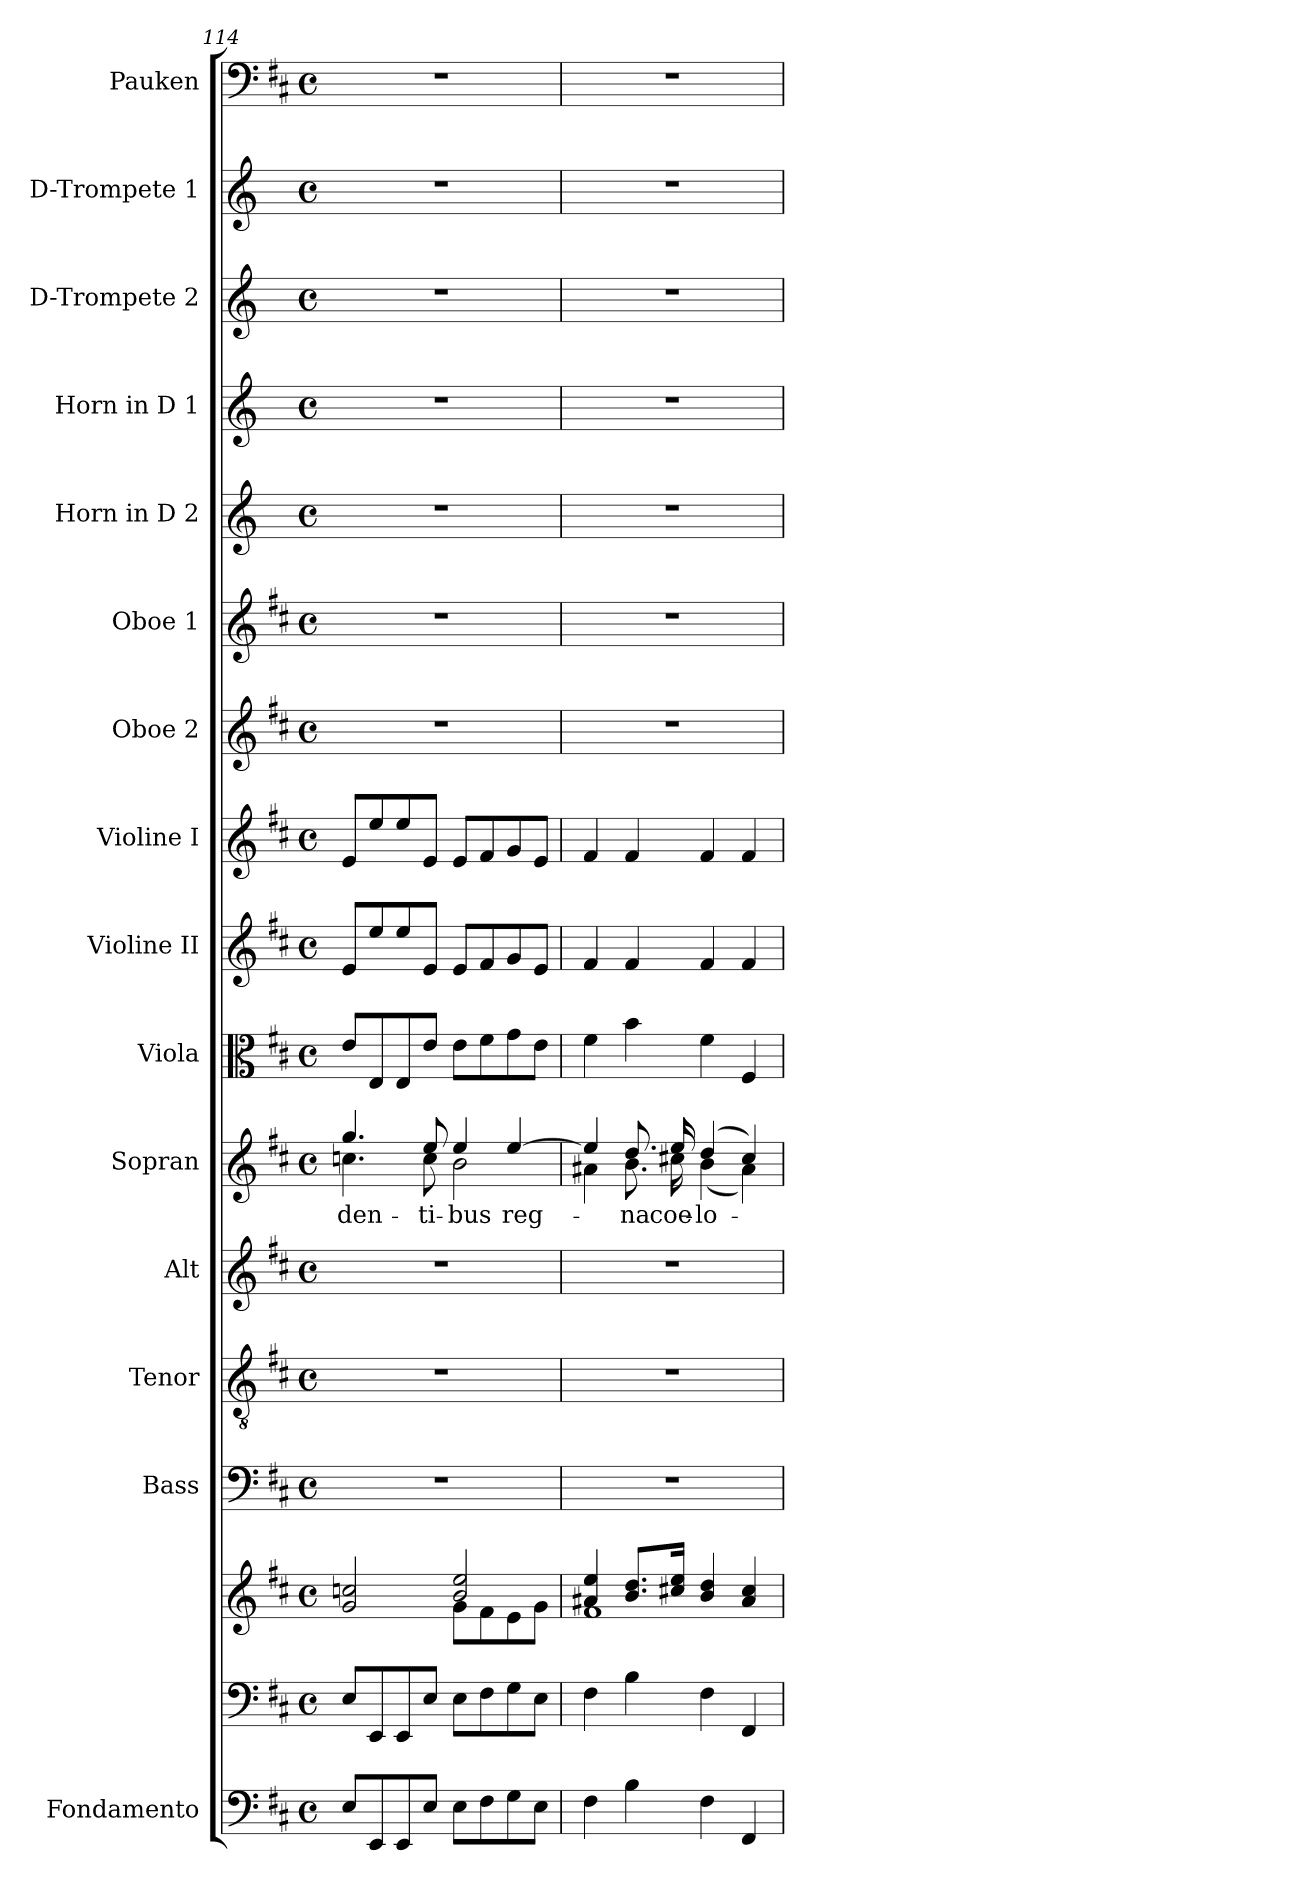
**kern	**kern	**kern	**kern	**kern	**kern	**kern	**text	**kern	**kern	**kern	**kern	**kern	**kern	**kern	**kern	**kern	**kern
*part16	*part15	*part15	*part14	*part13	*part12	*part11	*part11	*part10	*part9	*part8	*part7	*part6	*part5	*part4	*part3	*part2	*part1
*staff17	*staff16	*staff15	*staff14	*staff13	*staff12	*staff11	*staff11	*staff10	*staff9	*staff8	*staff7	*staff6	*staff5	*staff4	*staff3	*staff2	*staff1
*I"Fondamento	*	*	*I"Bass	*I"Tenor	*I"Alt	*I"Sopran	*	*I"Viola	*I"Violine II	*I"Violine I	*I"Oboe 2	*I"Oboe 1	*I"Horn in D 2	*I"Horn in D 1	*I"D-Trompete 2	*I"D-Trompete 1	*I"Pauken
*I'F.	*	*	*I'B.	*I'T.	*I'A.	*I'S.	*	*I'Vla.	*I'Vl. II	*I'Vl. I	*I'Ob. 2	*I'Ob. 1	*	*	*I'D Trp. 2	*I'D Trp. 1	*I'Pk.
*clefF4	*clefF4	*clefG2	*clefF4	*clefGv2	*clefG2	*clefG2	*	*clefC3	*clefG2	*clefG2	*clefG2	*clefG2	*clefG2	*clefG2	*clefG2	*clefG2	*clefF4
*ITrd7c12	*	*	*	*	*	*	*	*	*	*	*	*	*ITrd6c10	*ITrd6c10	*ITrd-1c-2	*ITrd-1c-2	*
*k[f#c#]	*k[f#c#]	*k[f#c#]	*k[f#c#]	*k[f#c#]	*k[f#c#]	*k[f#c#]	*	*k[f#c#]	*k[f#c#]	*k[f#c#]	*k[f#c#]	*k[f#c#]	*k[f#c#]	*k[f#c#]	*k[f#c#]	*k[f#c#]	*k[f#c#]
*D:	*D:	*D:	*D:	*D:	*D:	*D:	*	*D:	*D:	*D:	*D:	*D:	*D:	*D:	*D:	*D:	*D:
*M4/4	*M4/4	*M4/4	*M4/4	*M4/4	*M4/4	*M4/4	*	*M4/4	*M4/4	*M4/4	*M4/4	*M4/4	*M4/4	*M4/4	*M4/4	*M4/4	*M4/4
*met(c)	*met(c)	*met(c)	*met(c)	*met(c)	*met(c)	*met(c)	*	*met(c)	*met(c)	*met(c)	*met(c)	*met(c)	*met(c)	*met(c)	*met(c)	*met(c)	*met(c)
=114	=114	=114	=114	=114	=114	=114	=114	=114	=114	=114	=114	=114	=114	=114	=114	=114	=114
*	*	*^	*	*	*	*	*	*	*	*	*	*	*	*	*	*	*
!	!	!	!	!	!	!	!	!LO:LY:b	!	!	!	!	!	!	!	!	!	!
*	*	*	*	*	*	*	*^	*	*	*	*	*	*	*	*	*	*	*
8EE/L	8E/L	2g/ 2ccn/	2ryy	1r	1r	1r	4.gg/	4.ccn\	-den-	8e/L	8e/L	8e/L	1r	1r	1r	1r	1r	1r	1r
8EEE/	8EE/	.	.	.	.	.	.	.	.	8E/	8ee/	8ee/	.	.	.	.	.	.	.
8EEE/	8EE/	.	.	.	.	.	.	.	.	8E/	8ee/	8ee/	.	.	.	.	.	.	.
!	!	!	!	!	!	!	!	!	!LO:LY:b	!	!	!	!	!	!	!	!	!	!
8EE/J	8E/J	.	.	.	.	.	8ee/	8cc\	-ti-	8e/J	8e/J	8e/J	.	.	.	.	.	.	.
!	!	!	!	!	!	!	!	!	!LO:LY:b	!	!	!	!	!	!	!	!	!	!
8EE\L	8E\L	2b/ 2ee/	8g\L	.	.	.	4ee/	2b\	-bus	8e\L	8e/L	8e/L	.	.	.	.	.	.	.
8FF#\	8F#\	.	8f#\	.	.	.	.	.	.	8f#\	8f#/	8f#/	.	.	.	.	.	.	.
!	!	!	!	!	!	!	!	!	!LO:LY:b	!	!	!	!	!	!	!	!	!	!
8GG\	8G\	.	8e\	.	.	.	[>4ee/	.	reg-	8g\	8g/	8g/	.	.	.	.	.	.	.
8EE\J	8E\J	.	8g\J	.	.	.	.	.	.	8e\J	8e/J	8e/J	.	.	.	.	.	.	.
=115	=115	=115	=115	=115	=115	=115	=115	=115	=115	=115	=115	=115	=115	=115	=115	=115	=115	=115	=115
4FF#\	4F#\	4a#X/ 4ee/	1f#	1r	1r	1r	4ee/]	4a#X\	.	4f#\	4f#/	4f#/	1r	1r	1r	1r	1r	1r	1r
!	!	!	!	!	!	!	!	!	!LO:LY:b	!	!	!	!	!	!	!	!	!	!
4BB\	4B\	8.b/ 8.dd/L	.	.	.	.	8.dd/	8.b\	-na	4b\	4f#/	4f#/	.	.	.	.	.	.	.
!	!	!	!	!	!	!	!	!	!LO:LY:b	!	!	!	!	!	!	!	!	!	!
.	.	16cc#X/ 16ee/Jk	.	.	.	.	16ee/	16cc#X\	coe-	.	.	.	.	.	.	.	.	.	.
!	!	!	!	!	!	!	!	!	!LO:LY:b	!	!	!	!	!	!	!	!	!	!
4FF#\	4F#\	4b/ 4dd/	.	.	.	.	(4dd/	(<4b\	-lo-	4f#\	4f#/	4f#/	.	.	.	.	.	.	.
4FFF#/	4FF#/	4a#/ 4cc#/	.	.	.	.	4cc#/)	4a#\)	.	4F#/	4f#/	4f#/	.	.	.	.	.	.	.
*	*	*v	*v	*	*	*	*v	*v	*	*	*	*	*	*	*	*	*	*	*
=	=	=	=	=	=	=	=	=	=	=	=	=	=	=	=	=	=
*-	*-	*-	*-	*-	*-	*-	*-	*-	*-	*-	*-	*-	*-	*-	*-	*-	*-
